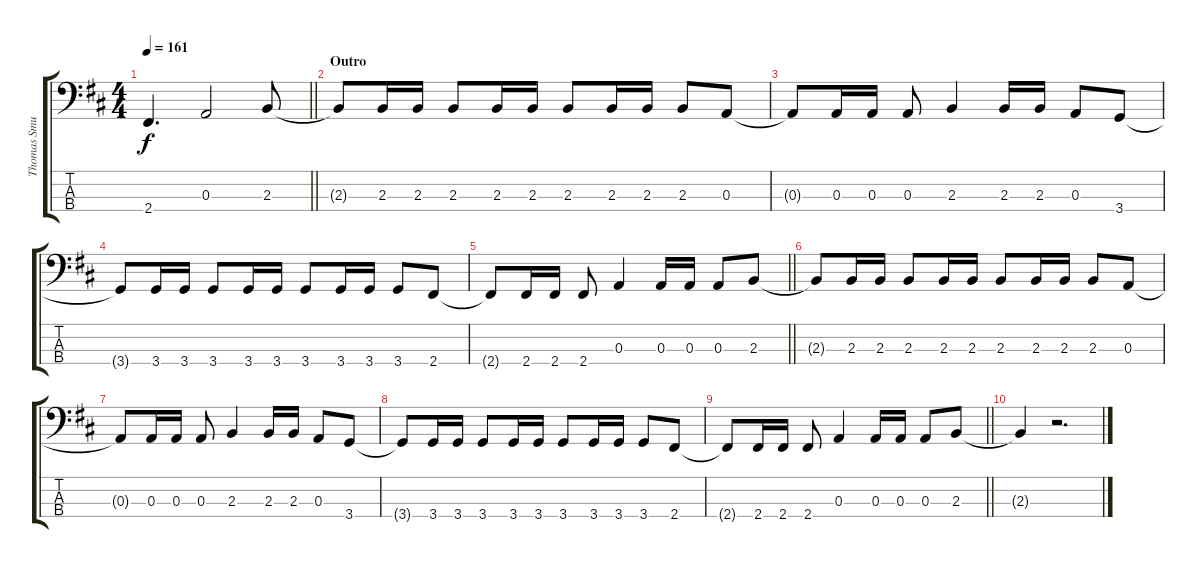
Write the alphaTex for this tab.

\track ("Thomas Smuszynski" "Thomas Smu") {instrument electricbasspick}
\staff {score tabs}
\tuning (G2 D2 A1 E1) {hide}
\ts (4 4)
\tempo 161
\clef f4
\barLineRight lightlight
\ks bminor
2.4{t}.4{d dy f} 0.3.2 2.3.8 |
\section ("" "Outro")
2.3{t}.8 2.3.16 2.3.16 2.3.8 2.3.16 2.3.16 2.3.8 2.3.16 2.3.16 2.3.8 0.3.8 |
0.3{t}.8 0.3.16 0.3.16 0.3.8 2.3.4 2.3.16 2.3.16 0.3.8 3.4.8 |
3.4{t}.8 3.4.16 3.4.16 3.4.8 3.4.16 3.4.16 3.4.8 3.4.16 3.4.16 3.4.8 2.4.8 |
\barLineRight lightlight
2.4{t}.8 2.4.16 2.4.16 2.4.8 0.3.4 0.3.16 0.3.16 0.3.8 2.3.8 |
2.3{t}.8 2.3.16 2.3.16 2.3.8 2.3.16 2.3.16 2.3.8 2.3.16 2.3.16 2.3.8 0.3.8 |
0.3{t}.8 0.3.16 0.3.16 0.3.8 2.3.4 2.3.16 2.3.16 0.3.8 3.4.8 |
3.4{t}.8 3.4.16 3.4.16 3.4.8 3.4.16 3.4.16 3.4.8 3.4.16 3.4.16 3.4.8 2.4.8 |
\barLineRight lightlight
2.4{t}.8 2.4.16 2.4.16 2.4.8 0.3.4 0.3.16 0.3.16 0.3.8 2.3.8 |
2.3{t}.4 r.2{d}
